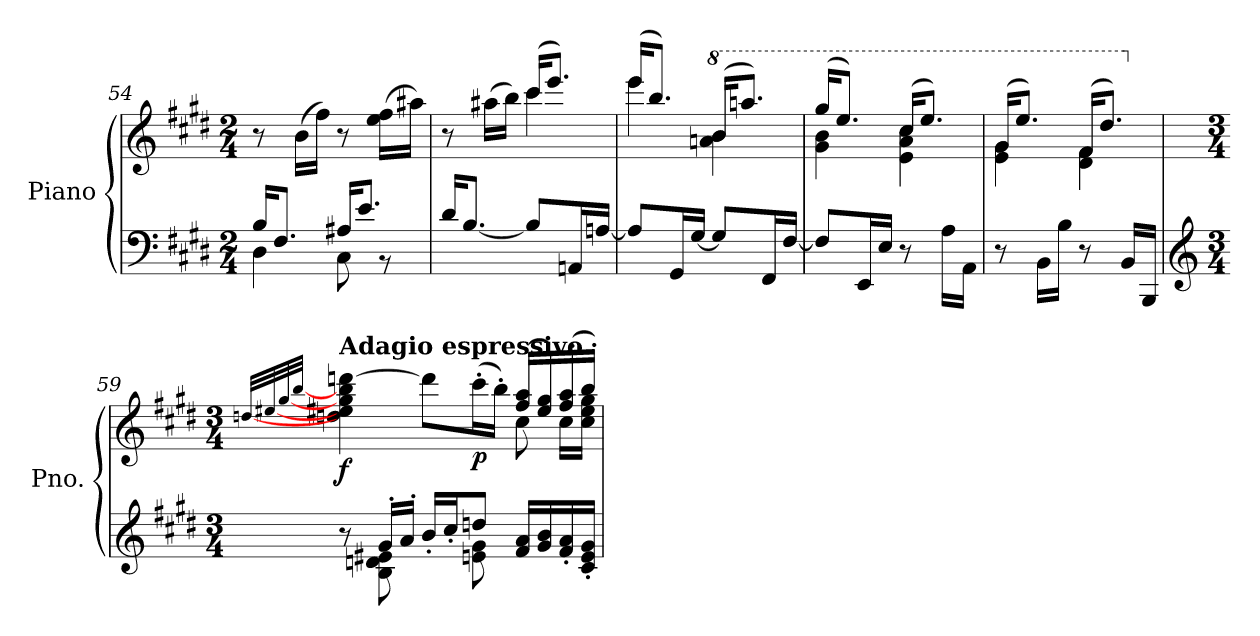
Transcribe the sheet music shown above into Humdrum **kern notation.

**kern	**kern	**dynam
*part1	*part1	*part1
*staff2	*staff1	*staff1/2
*I"Piano	*	*
*I'Pno.	*	*
*clefF4	*clefG2	*
*k[f#c#g#d#]	*k[f#c#g#d#]	*
*M2/4	*M2/4	*
=54	=54	=54
*^	*	*
16B/KL	4D#\	8r	.
8.F#/J	.	.	.
.	.	(>16b\LL	.
.	.	16ff#\JJ)	.
16A#X/KL	8C#\	8r	.
8.e/J	.	.	.
.	8r	(>16ee\ 16ff#\LL	.
.	.	16aa#X\JJ)	.
*v	*v	*	*
!!LO:PB:g=z
=55	=55	=55
*	*^	*
16d#/KL	8r	4ryy	.
[8.B/J	.	.	.
.	(>16aa#X\LL	.	.
.	16bb\JJ)	.	.
!	!	!	!LO:DY:b
8B/L]	(>16ccc#/KL	4ccc#\	other-dynamics
.	8.eee/J)	.	.
16AAn/L	.	.	.
[16An/JJ	.	.	.
=56	=56	=56	=56
8An/L]	(>16eee/KL	4eee\	.
.	8.bb/J)	.	.
16GG#/L	.	.	.
[16G#/JJ	.	.	.
*	*8va	*	*
8G#/L]	(>16bb/KL	4aan\ 4bb\	.
.	8.aaan/J)	.	.
16FF#/L	.	.	.
[16F#/JJ	.	.	.
=57	=57	=57	=57
8F#/L]	(>16ggg#/KL	4gg#\ 4bb\	.
.	8.eee/J)	.	.
16EE/L	.	.	.
16E/JJ	.	.	.
8r	(>16ccc#/KL	4ee\ 4aa\ 4ccc#\	.
.	8.eee/J)	.	.
16A\LL	.	.	.
16AA\JJ	.	.	.
=58	=58	=58	=58
8r	(>16gg#/KL	4ee\ 4gg#\	.
.	8.eee/J)	.	.
16BB\LL	.	.	.
16B\JJ	.	.	.
8r	(>16ff#/KL	4dd#\ 4ff#\	.
.	8.ddd#/J)	.	.
16BB/LL	.	.	.
16BBB/JJ	.	.	.
!!LO:LB:g=z	!!
=59	=59	=59	=59
*clefG2	*	*	*
*M3/4	*M3/4	*	*
*	*X8va	*	*
.	[32qddn/LLL	.	.
.	[32qee#X/	.	.
.	[32qgg#/	.	.
.	[32qbb/JJJ	.	.
*^	*	*	*
!	!	!LO:TX:a:B:t=Adagio espressivo	!	!
!	!	!	!	!LO:DY:b
8r	8ryy	4dd\ 4ee#\ 4gg#\ 4bb\ [4dddn\	2ryy	f
16g#'/LL	8B\ 8dn\ 8e#X\	.	.	.
16a'/JJ	.	.	.	.
16b'/LL	8ryy	8ddd\L]	.	.
16cc#'/J	.	.	.	.
!	!	!	!	!LO:DY:b
8ddn/J	8en\ 8g#\	(>16ccc#'\L	.	p
.	.	16bb'\JJ)	.	.
16f#/ 16a/LL	4ryy	(>16ff#/ 16aa/LL	8cc#\	.
16g#/ 16b/	.	16ee#/ 16gg#/)	.	.
!	!	!	!	!LO:DY:b
16f#/' 16a/'	.	(>16ff#/' 16aa/'	16cc#\LL	other-dynamics
16c#/' 16e/' 16g#/'JJ	.	16bb'/JJ)	16cc#\ 16ee#\ 16gg#\JJ	.
*v	*v	*	*	*
*	*v	*v	*
=	=	=
*-	*-	*-
